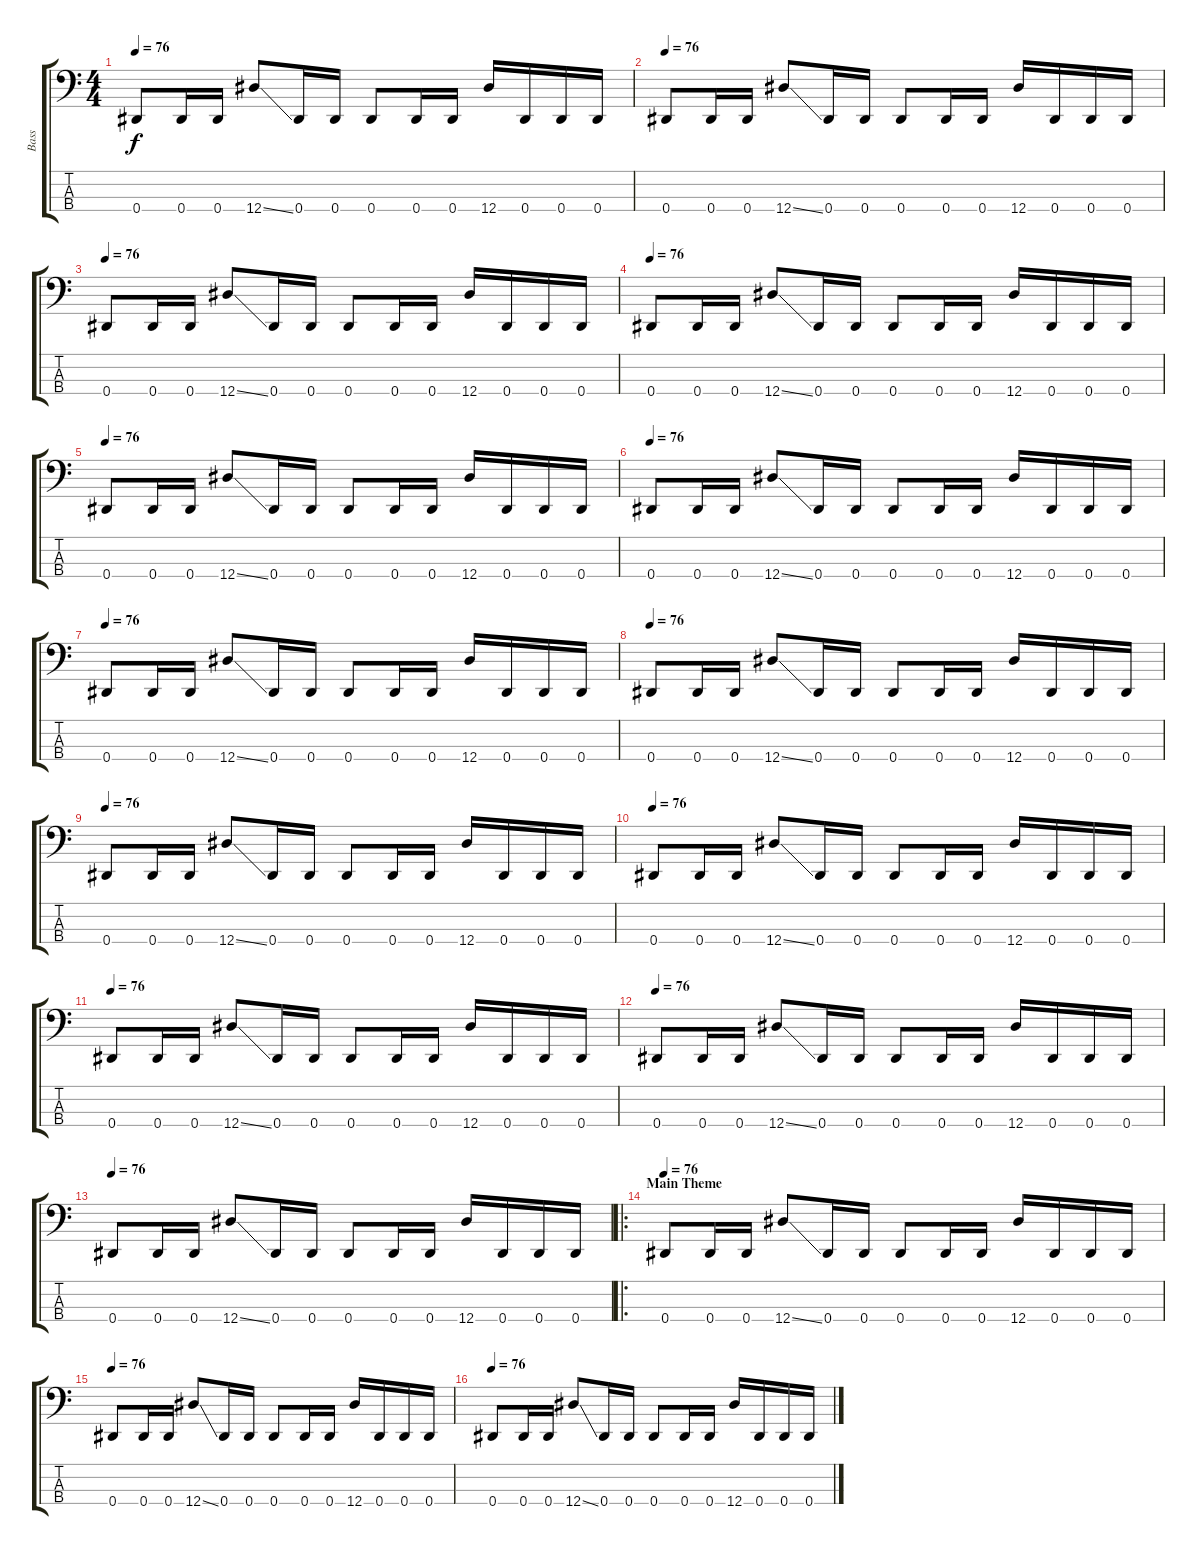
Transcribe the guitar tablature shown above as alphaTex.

\track ("Bass" "Bass") {instrument electricbassfinger}
\staff {score tabs}
\tuning (Gb2 Db2 Ab1 Eb1) {hide}
\ts (4 4)
\tempo 76
\clef f4
\ks c
0.4.8{dy f} 0.4.16 0.4.16 12.4{ss}.8 0.4.16 0.4.16 0.4.8 0.4.16 0.4.16 12.4.16 0.4.16 0.4.16 0.4.16 |
\tempo 76
0.4.8 0.4.16 0.4.16 12.4{ss}.8 0.4.16 0.4.16 0.4.8 0.4.16 0.4.16 12.4.16 0.4.16 0.4.16 0.4.16 |
\tempo 76
0.4.8 0.4.16 0.4.16 12.4{ss}.8 0.4.16 0.4.16 0.4.8 0.4.16 0.4.16 12.4.16 0.4.16 0.4.16 0.4.16 |
\tempo 76
0.4.8 0.4.16 0.4.16 12.4{ss}.8 0.4.16 0.4.16 0.4.8 0.4.16 0.4.16 12.4.16 0.4.16 0.4.16 0.4.16 |
\tempo 76
0.4.8 0.4.16 0.4.16 12.4{ss}.8 0.4.16 0.4.16 0.4.8 0.4.16 0.4.16 12.4.16 0.4.16 0.4.16 0.4.16 |
\tempo 76
0.4.8 0.4.16 0.4.16 12.4{ss}.8 0.4.16 0.4.16 0.4.8 0.4.16 0.4.16 12.4.16 0.4.16 0.4.16 0.4.16 |
\tempo 76
0.4.8 0.4.16 0.4.16 12.4{ss}.8 0.4.16 0.4.16 0.4.8 0.4.16 0.4.16 12.4.16 0.4.16 0.4.16 0.4.16 |
\tempo 76
0.4.8 0.4.16 0.4.16 12.4{ss}.8 0.4.16 0.4.16 0.4.8 0.4.16 0.4.16 12.4.16 0.4.16 0.4.16 0.4.16 |
\tempo 76
0.4.8 0.4.16 0.4.16 12.4{ss}.8 0.4.16 0.4.16 0.4.8 0.4.16 0.4.16 12.4.16 0.4.16 0.4.16 0.4.16 |
\tempo 76
0.4.8 0.4.16 0.4.16 12.4{ss}.8 0.4.16 0.4.16 0.4.8 0.4.16 0.4.16 12.4.16 0.4.16 0.4.16 0.4.16 |
\tempo 76
0.4.8 0.4.16 0.4.16 12.4{ss}.8 0.4.16 0.4.16 0.4.8 0.4.16 0.4.16 12.4.16 0.4.16 0.4.16 0.4.16 |
\tempo 76
0.4.8 0.4.16 0.4.16 12.4{ss}.8 0.4.16 0.4.16 0.4.8 0.4.16 0.4.16 12.4.16 0.4.16 0.4.16 0.4.16 |
\tempo 76
0.4.8 0.4.16 0.4.16 12.4{ss}.8 0.4.16 0.4.16 0.4.8 0.4.16 0.4.16 12.4.16 0.4.16 0.4.16 0.4.16 |
\ro
\section ("" "Main Theme")
\tempo 76
0.4.8 0.4.16 0.4.16 12.4{ss}.8 0.4.16 0.4.16 0.4.8 0.4.16 0.4.16 12.4.16 0.4.16 0.4.16 0.4.16 |
\tempo 76
0.4.8 0.4.16 0.4.16 12.4{ss}.8 0.4.16 0.4.16 0.4.8 0.4.16 0.4.16 12.4.16 0.4.16 0.4.16 0.4.16 |
\tempo 76
0.4.8 0.4.16 0.4.16 12.4{ss}.8 0.4.16 0.4.16 0.4.8 0.4.16 0.4.16 12.4.16 0.4.16 0.4.16 0.4.16
